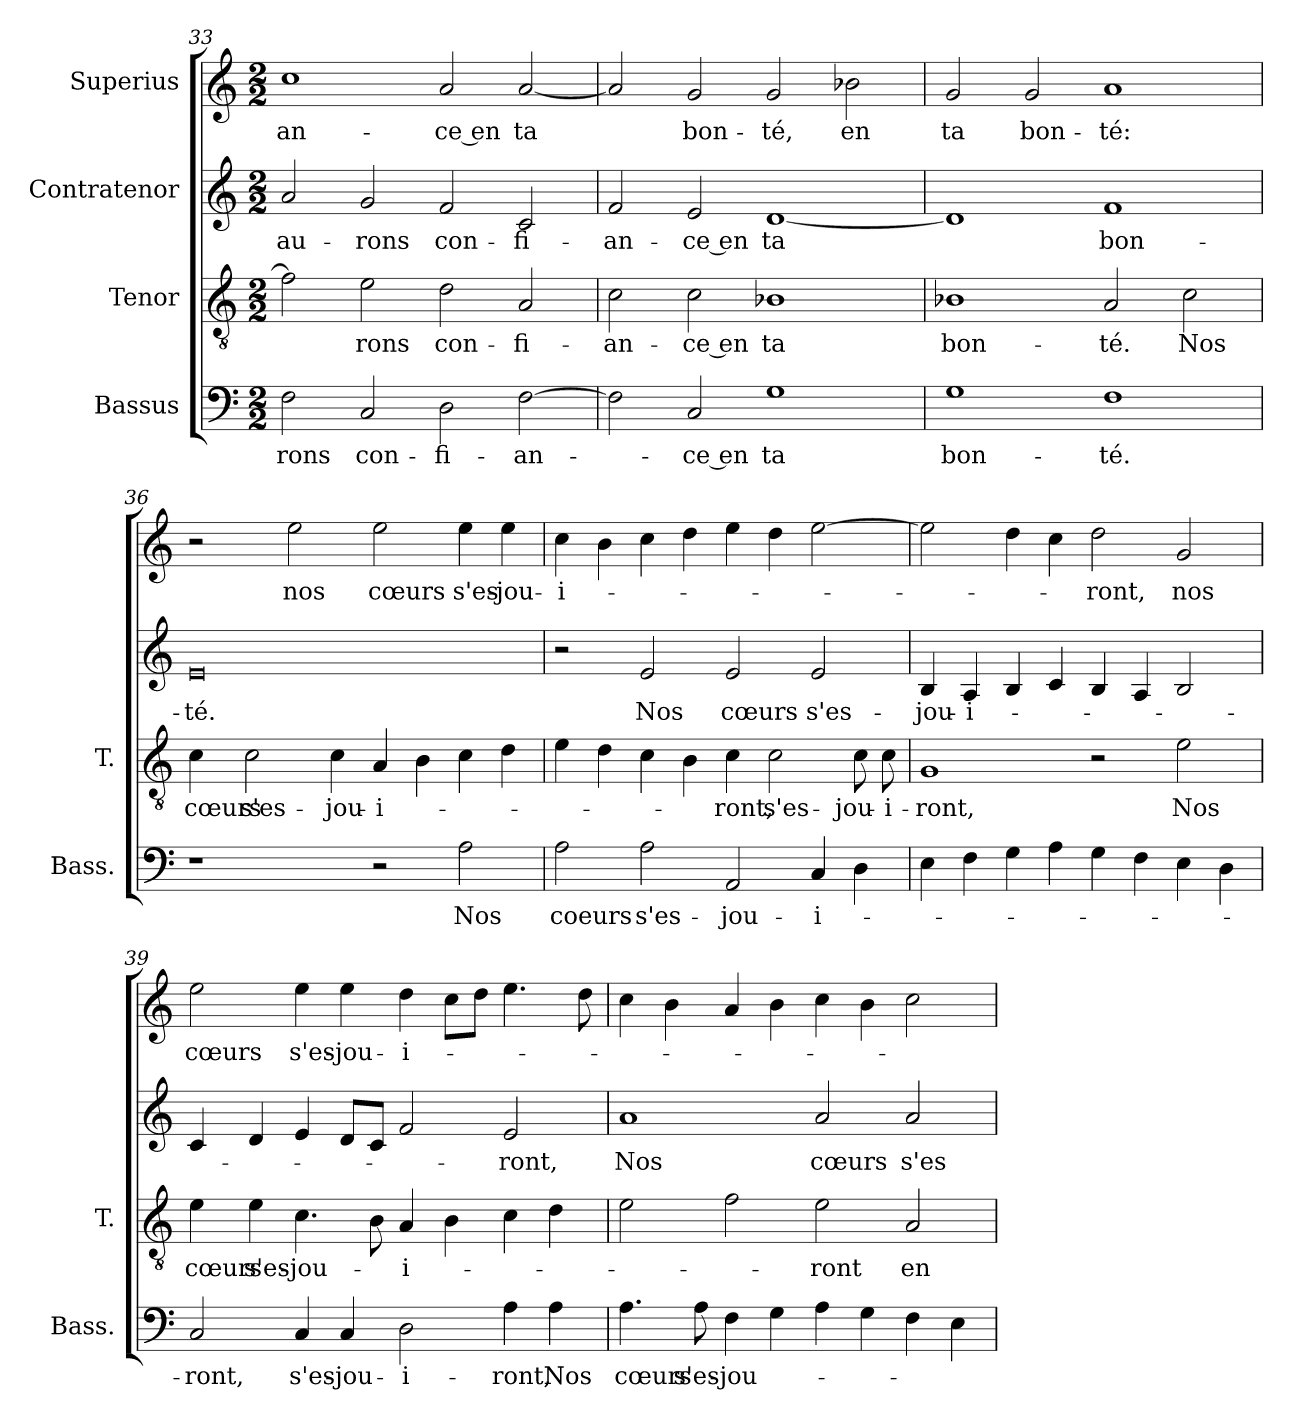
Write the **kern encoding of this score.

**kern	**text	**kern	**text	**kern	**text	**kern	**text
*part4	*part4	*part3	*part3	*part2	*part2	*part1	*part1
*staff4	*staff4	*staff3	*staff3	*staff2	*staff2	*staff1	*staff1
*I"Bassus	*	*I"Tenor	*	*I"Contratenor	*	*I"Superius	*
*I'Bass.	*	*I'T.	*	*	*	*	*
!!LO:PB:g=z
*clefF4	*	*clefGv2	*	*clefG2	*	*clefG2	*
*	*	*ITrd7c12	*	*	*	*	*
*k[]	*	*k[]	*	*k[]	*	*k[]	*
*C:	*	*C:	*	*C:	*	*C:	*
*M2/2	*	*M2/2	*	*M2/2	*	*M2/2	*
=33	=33	=33	=33	=33	=33	=33	=33
2F\	-rons	2F\]	.	2a/	au-	1cc\	-an-
2C/	con-	2E\	-rons	2g/	-rons	.	.
2D\	-fi-	2D\	con-	2f/	con-	2a/	-ce en
[2F\	-an-	2AA/	-fi-	2c/	-fi-	[2a/	ta
=34	=34	=34	=34	=34	=34	=34	=34
2F\]	.	2C\	-an-	2f/	-an-	2a/]	.
2C/	-ce en	2C\	-ce en	2e/	-ce en	2g/	bon-
1G\	ta	1BB-X\	ta	[1d/	ta	2g/	-té,
.	.	.	.	.	.	2b-X\	en
=35	=35	=35	=35	=35	=35	=35	=35
1G\	bon-	1BB-X\	bon-	1d/]	.	2g/	ta
.	.	.	.	.	.	2g/	bon-
1F\	-té.	2AA/	-té.	1f/	bon-	1a/	-té:
.	.	2C\	Nos	.	.	.	.
=36	=36	=36	=36	=36	=36	=36	=36
1r	.	4C\	cœurs	0e/	-té.	2r	.
.	.	2C\	s'es-	.	.	.	.
.	.	.	.	.	.	2ee\	nos
.	.	4C\	-jou-	.	.	.	.
2r	.	4AA/	-i-	.	.	2ee\	cœurs
.	.	4BB\	.	.	.	.	.
2A\	Nos	4C\	.	.	.	4ee\	s'es-
.	.	4D\	.	.	.	4ee\	-jou-
!!LO:LB:g=z
=37	=37	=37	=37	=37	=37	=37	=37
2A\	coeurs	4E\	.	2r	.	4cc\	-i-
.	.	4D\	.	.	.	4b\	.
2A\	s'es-	4C\	.	2e/	Nos	4cc\	.
.	.	4BB\	.	.	.	4dd\	.
2AA/	-jou-	4C\	-ront,	2e/	cœurs	4ee\	.
.	.	2C\	s'es-	.	.	4dd\	.
4C/	-i-	.	.	2e/	s'es-	[2ee\	.
4D\	.	8C\	-jou-	.	.	.	.
.	.	8C\	-i-	.	.	.	.
=38	=38	=38	=38	=38	=38	=38	=38
4E\	.	1GG/	-ront,	4B/	-jou-	2ee\]	.
4F\	.	.	.	4A/	-i-	.	.
4G\	.	.	.	4B/	.	4dd\	.
4A\	.	.	.	4c/	.	4cc\	.
4G\	.	2r	.	4B/	.	2dd\	-ront,
4F\	.	.	.	4A/	.	.	.
4E\	.	2E\	Nos	2B/	.	2g/	nos
4D\	.	.	.	.	.	.	.
=39	=39	=39	=39	=39	=39	=39	=39
2C/	-ront,	4E\	cœurs	4c/	.	2ee\	cœurs
.	.	4E\	s'es-	4d/	.	.	.
4C/	s'es-	4.C\	-jou-	4e/	.	4ee\	s'es-
4C/	-jou-	.	.	8d/L	.	4ee\	-jou-
.	.	8BB\	.	8c/J	.	.	.
2D\	-i-	4AA/	-i-	2f/	.	4dd\	-i-
.	.	4BB\	.	.	.	8cc\L	.
.	.	.	.	.	.	8dd\J	.
4A\	-ront,	4C\	.	2e/	-ront,	4.ee\	.
4A\	Nos	4D\	.	.	.	.	.
.	.	.	.	.	.	8dd\	.
!!LO:LB:g=z
=40	=40	=40	=40	=40	=40	=40	=40
4.A\	cœurs	2E\	.	1a/	Nos	4cc\	.
.	.	.	.	.	.	4b\	.
8A\	s'es-	.	.	.	.	.	.
4F\	-jou-	2F\	.	.	.	4a/	.
4G\	.	.	.	.	.	4b\	.
4A\	.	2E\	-ront	2a/	cœurs	4cc\	.
4G\	.	.	.	.	.	4b\	.
4F\	.	2AA/	en	2a/	s'es-	2cc\	.
4E\	.	.	.	.	.	.	.
=	=	=	=	=	=	=	=
*-	*-	*-	*-	*-	*-	*-	*-
